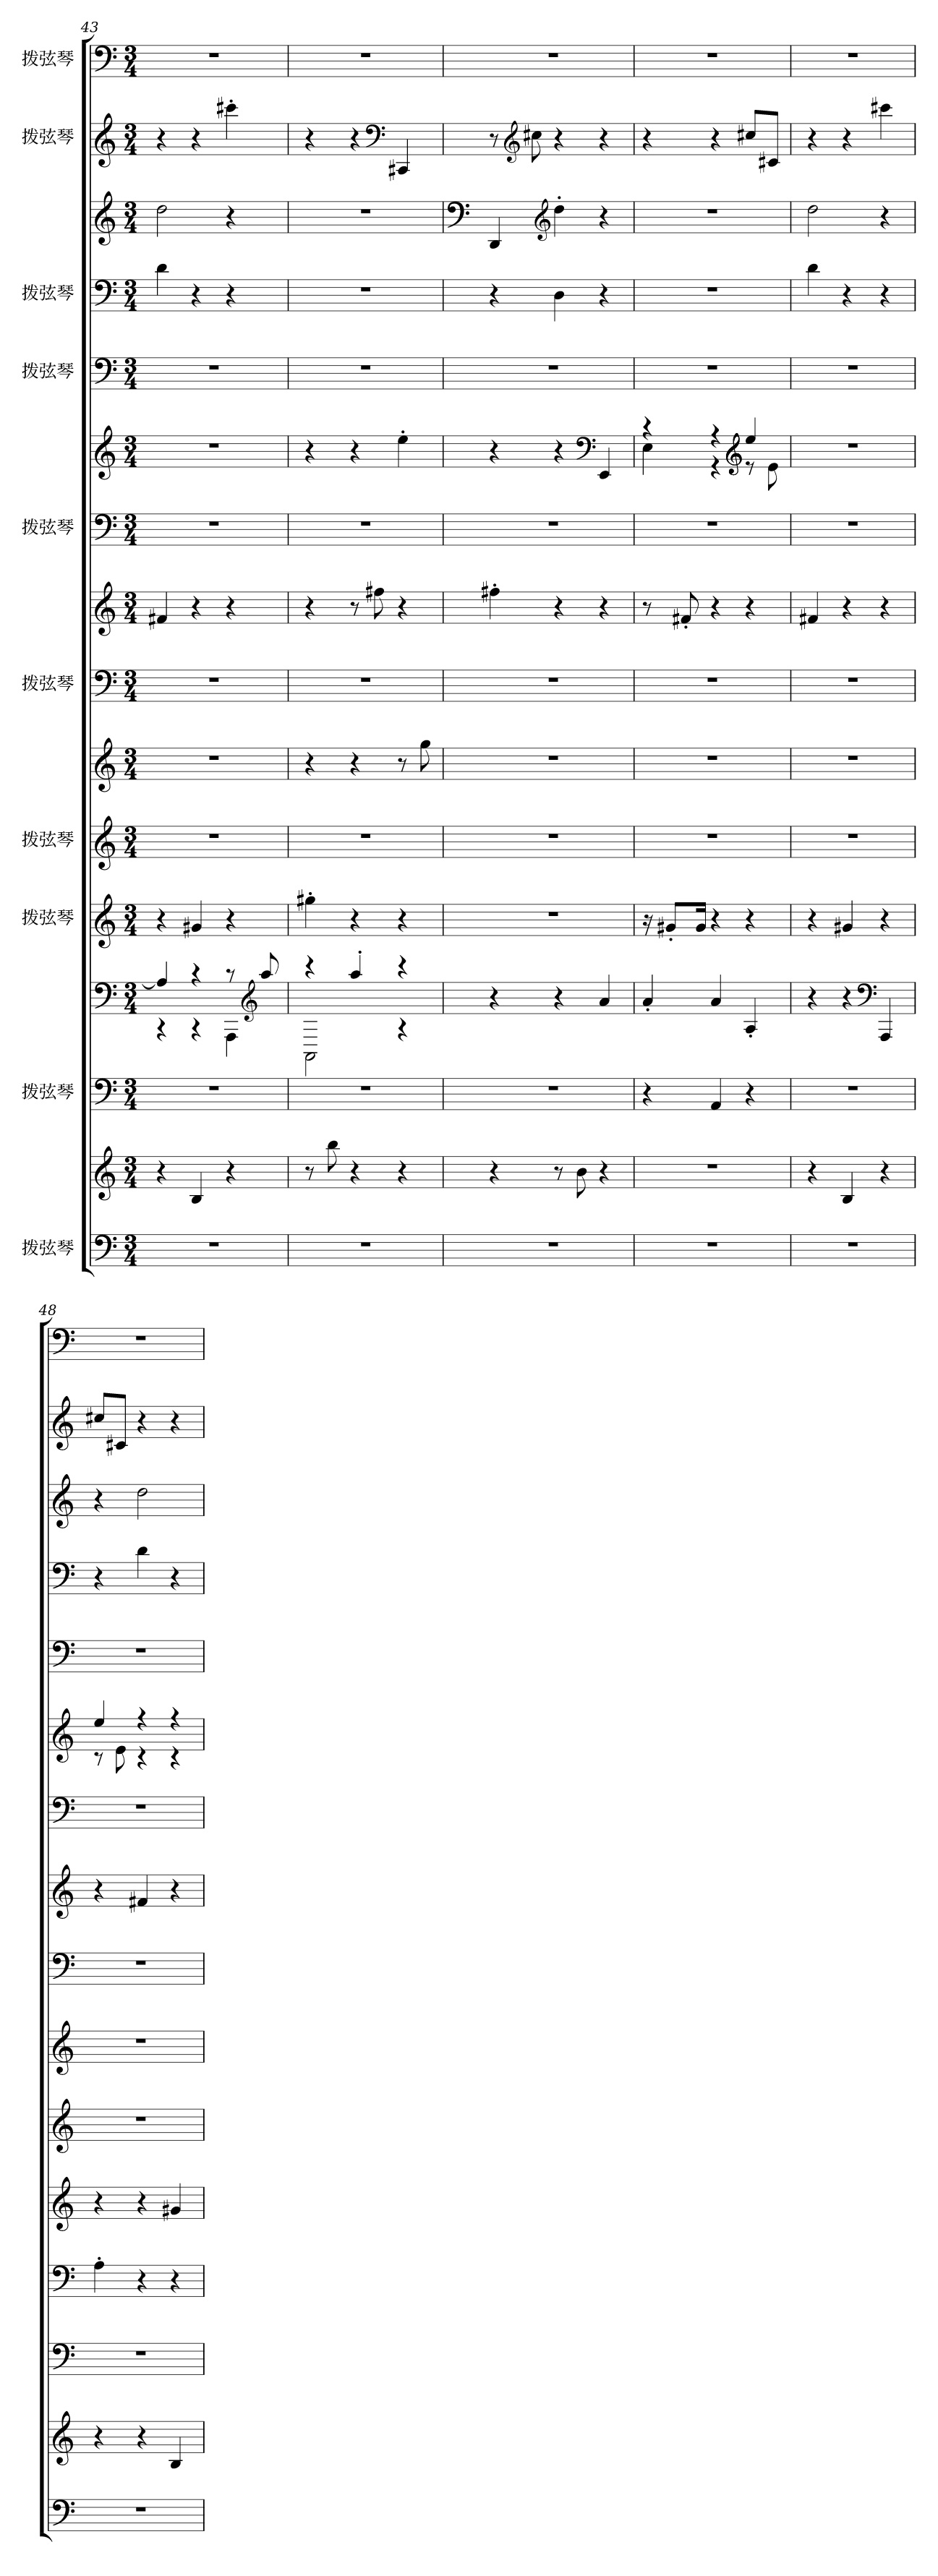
**kern	**kern	**kern	**kern	**kern	**kern	**kern	**kern	**kern	**kern	**kern	**kern	**kern	**kern	**kern	**kern
*part10	*part10	*part9	*part9	*part8	*part7	*part7	*part6	*part6	*part5	*part5	*part4	*part3	*part3	*part2	*part1
*staff16	*staff15	*staff14	*staff13	*staff12	*staff11	*staff10	*staff9	*staff8	*staff7	*staff6	*staff5	*staff4	*staff3	*staff2	*staff1
*I"拨弦琴	*	*I"拨弦琴	*	*I"拨弦琴	*I"拨弦琴	*	*I"拨弦琴	*	*I"拨弦琴	*	*I"拨弦琴	*I"拨弦琴	*	*I"拨弦琴	*I"拨弦琴
!!LO:PB:g=z
*clefF4	*clefG2	*clefF4	*clefF4	*clefG2	*clefG2	*clefG2	*clefF4	*clefG2	*clefF4	*clefG2	*clefF4	*clefF4	*clefG2	*clefG2	*clefF4
*k[]	*k[]	*k[]	*k[]	*k[]	*k[]	*k[]	*k[]	*k[]	*k[]	*k[]	*k[]	*k[]	*k[]	*k[]	*k[]
*M3/4	*M3/4	*M3/4	*M3/4	*M3/4	*M3/4	*M3/4	*M3/4	*M3/4	*M3/4	*M3/4	*M3/4	*M3/4	*M3/4	*M3/4	*M3/4
=43	=43	=43	=43	=43	=43	=43	=43	=43	=43	=43	=43	=43	=43	=43	=43
*	*	*	*^	*	*	*	*	*	*	*	*	*	*	*	*
2.r	4r	2.r	4A/]	4r	4r	2.r	2.r	2.r	4f#X/	2.r	2.r	2.r	4d\	2dd\	4r	2.r
.	4B/	.	4r	4r	4g#X/	.	.	.	4r	.	.	.	4r	.	4r	.
.	4r	.	8r	4AAA\	4r	.	.	.	4r	.	.	.	4r	4r	4ccc#X'\	.
*	*	*	*clefG2	*	*	*	*	*	*	*	*	*	*	*	*	*
.	.	.	8aa/	.	.	.	.	.	.	.	.	.	.	.	.	.
=44	=44	=44	=44	=44	=44	=44	=44	=44	=44	=44	=44	=44	=44	=44	=44	=44
2.r	8r	2.r	4r	2AA\	4gg#X'\	2.r	4r	2.r	4r	2.r	4r	2.r	2.r	2.r	4r	2.r
.	8bb\	.	.	.	.	.	.	.	.	.	.	.	.	.	.	.
.	4r	.	4aa'/	.	4r	.	4r	.	8r	.	4r	.	.	.	4r	.
.	.	.	.	.	.	.	.	.	8ff#X\	.	.	.	.	.	.	.
*	*	*	*	*	*	*	*	*	*	*	*	*	*	*	*clefF4	*
.	4r	.	4r	4r	4r	.	8r	.	4r	.	4ee'\	.	.	.	4CC#X/	.
.	.	.	.	.	.	.	8gg\	.	.	.	.	.	.	.	.	.
*	*	*	*v	*v	*	*	*	*	*	*	*	*	*	*	*	*
=45	=45	=45	=45	=45	=45	=45	=45	=45	=45	=45	=45	=45	=45	=45	=45
*	*	*	*	*	*	*	*	*	*	*	*	*	*clefF4	*	*
2.r	4r	2.r	4r	2.r	2.r	2.r	2.r	4ff#X'\	2.r	4r	2.r	4r	4DD/	8r	2.r
*	*	*	*	*	*	*	*	*	*	*	*	*	*	*clefG2	*
.	.	.	.	.	.	.	.	.	.	.	.	.	.	8cc#X\	.
*	*	*	*	*	*	*	*	*	*	*	*	*	*clefG2	*	*
.	8r	.	4r	.	.	.	.	4r	.	4r	.	4D\	4dd'\	4r	.
.	8b\	.	.	.	.	.	.	.	.	.	.	.	.	.	.
*	*	*	*	*	*	*	*	*	*	*clefF4	*	*	*	*	*
.	4r	.	4a/	.	.	.	.	4r	.	4EE/	.	4r	4r	4r	.
=46	=46	=46	=46	=46	=46	=46	=46	=46	=46	=46	=46	=46	=46	=46	=46
*	*	*	*	*	*	*	*	*	*	*^	*	*	*	*	*
2.r	2.r	4r	4a'/	16r	2.r	2.r	2.r	8r	2.r	4r	4E\	2.r	2.r	2.r	4r	2.r
.	.	.	.	8g#X'/L	.	.	.	.	.	.	.	.	.	.	.	.
.	.	.	.	.	.	.	.	8f#X'/	.	.	.	.	.	.	.	.
.	.	.	.	16g#/Jk	.	.	.	.	.	.	.	.	.	.	.	.
.	.	4AA/	4a/	4r	.	.	.	4r	.	4r	4r	.	.	.	4r	.
*	*	*	*	*	*	*	*	*	*	*clefG2	*	*	*	*	*	*
.	.	4r	4A'/	4r	.	.	.	4r	.	4ee/	8r	.	.	.	8cc#X/L	.
.	.	.	.	.	.	.	.	.	.	.	8e\	.	.	.	8c#X/J	.
*	*	*	*	*	*	*	*	*	*	*v	*v	*	*	*	*	*
!!LO:PB:g=z
=47	=47	=47	=47	=47	=47	=47	=47	=47	=47	=47	=47	=47	=47	=47	=47
2.r	4r	2.r	4r	4r	2.r	2.r	2.r	4f#X/	2.r	2.r	2.r	4d\	2dd\	4r	2.r
.	4B/	.	4r	4g#X/	.	.	.	4r	.	.	.	4r	.	4r	.
*	*	*	*clefF4	*	*	*	*	*	*	*	*	*	*	*	*
.	4r	.	4AAA/	4r	.	.	.	4r	.	.	.	4r	4r	4ccc#X\	.
=48	=48	=48	=48	=48	=48	=48	=48	=48	=48	=48	=48	=48	=48	=48	=48
*	*	*	*	*	*	*	*	*	*	*^	*	*	*	*	*
2.r	4r	2.r	4A'\	4r	2.r	2.r	2.r	4r	2.r	4ee/	8r	2.r	4r	4r	8cc#X/L	2.r
.	.	.	.	.	.	.	.	.	.	.	8e\	.	.	.	8c#X/J	.
.	4r	.	4r	4r	.	.	.	4f#X/	.	4r	4r	.	4d\	2dd\	4r	.
.	4B/	.	4r	4g#X/	.	.	.	4r	.	4r	4r	.	4r	.	4r	.
*	*	*	*	*	*	*	*	*	*	*v	*v	*	*	*	*	*
=	=	=	=	=	=	=	=	=	=	=	=	=	=	=	=
*-	*-	*-	*-	*-	*-	*-	*-	*-	*-	*-	*-	*-	*-	*-	*-
